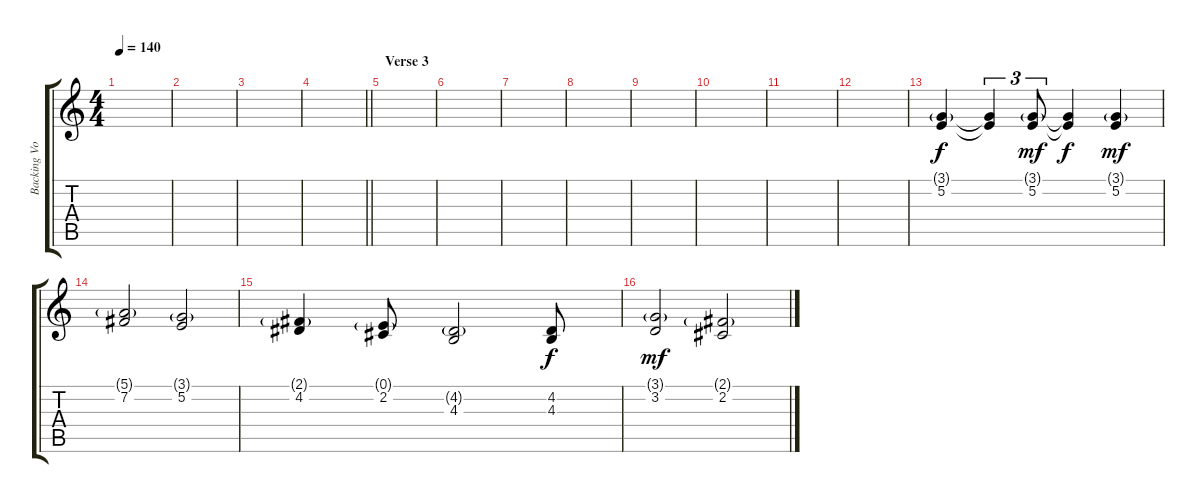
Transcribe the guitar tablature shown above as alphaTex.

\track ("Backing Vocals (Ian Peres)" "Backing Vo") {instrument harmonica}
\staff {score tabs}
\tuning (E4 B3 G3 D3 A2 E2) {hide}
\ts (4 4)
\section ("" "")
\tempo 140
\clef g2
\ks c
|
|
|
\barLineRight lightlight
|
\section ("" "Verse 3")
|
|
|
|
|
|
|
|
(3.1{g} 5.2).4 (3.1{t} 5.2{t}).4{tu (3 2) dy f} (3.1{g} 5.2).8{tu (3 2) dy mf} (3.1{t} 5.2{t}).4{dy f} (3.1{g} 5.2).4{dy mf} |
(5.1{g} 7.2).2 (3.1{g} 5.2).2 |
(2.1{g} 4.2).4 (0.1{g} 2.2).8{beam Up} (4.2{g} 4.3).2{beam Up} (4.2 4.3).8{dy f} |
(3.1{g} 3.2).2{dy mf} (2.1{g} 2.2).2
